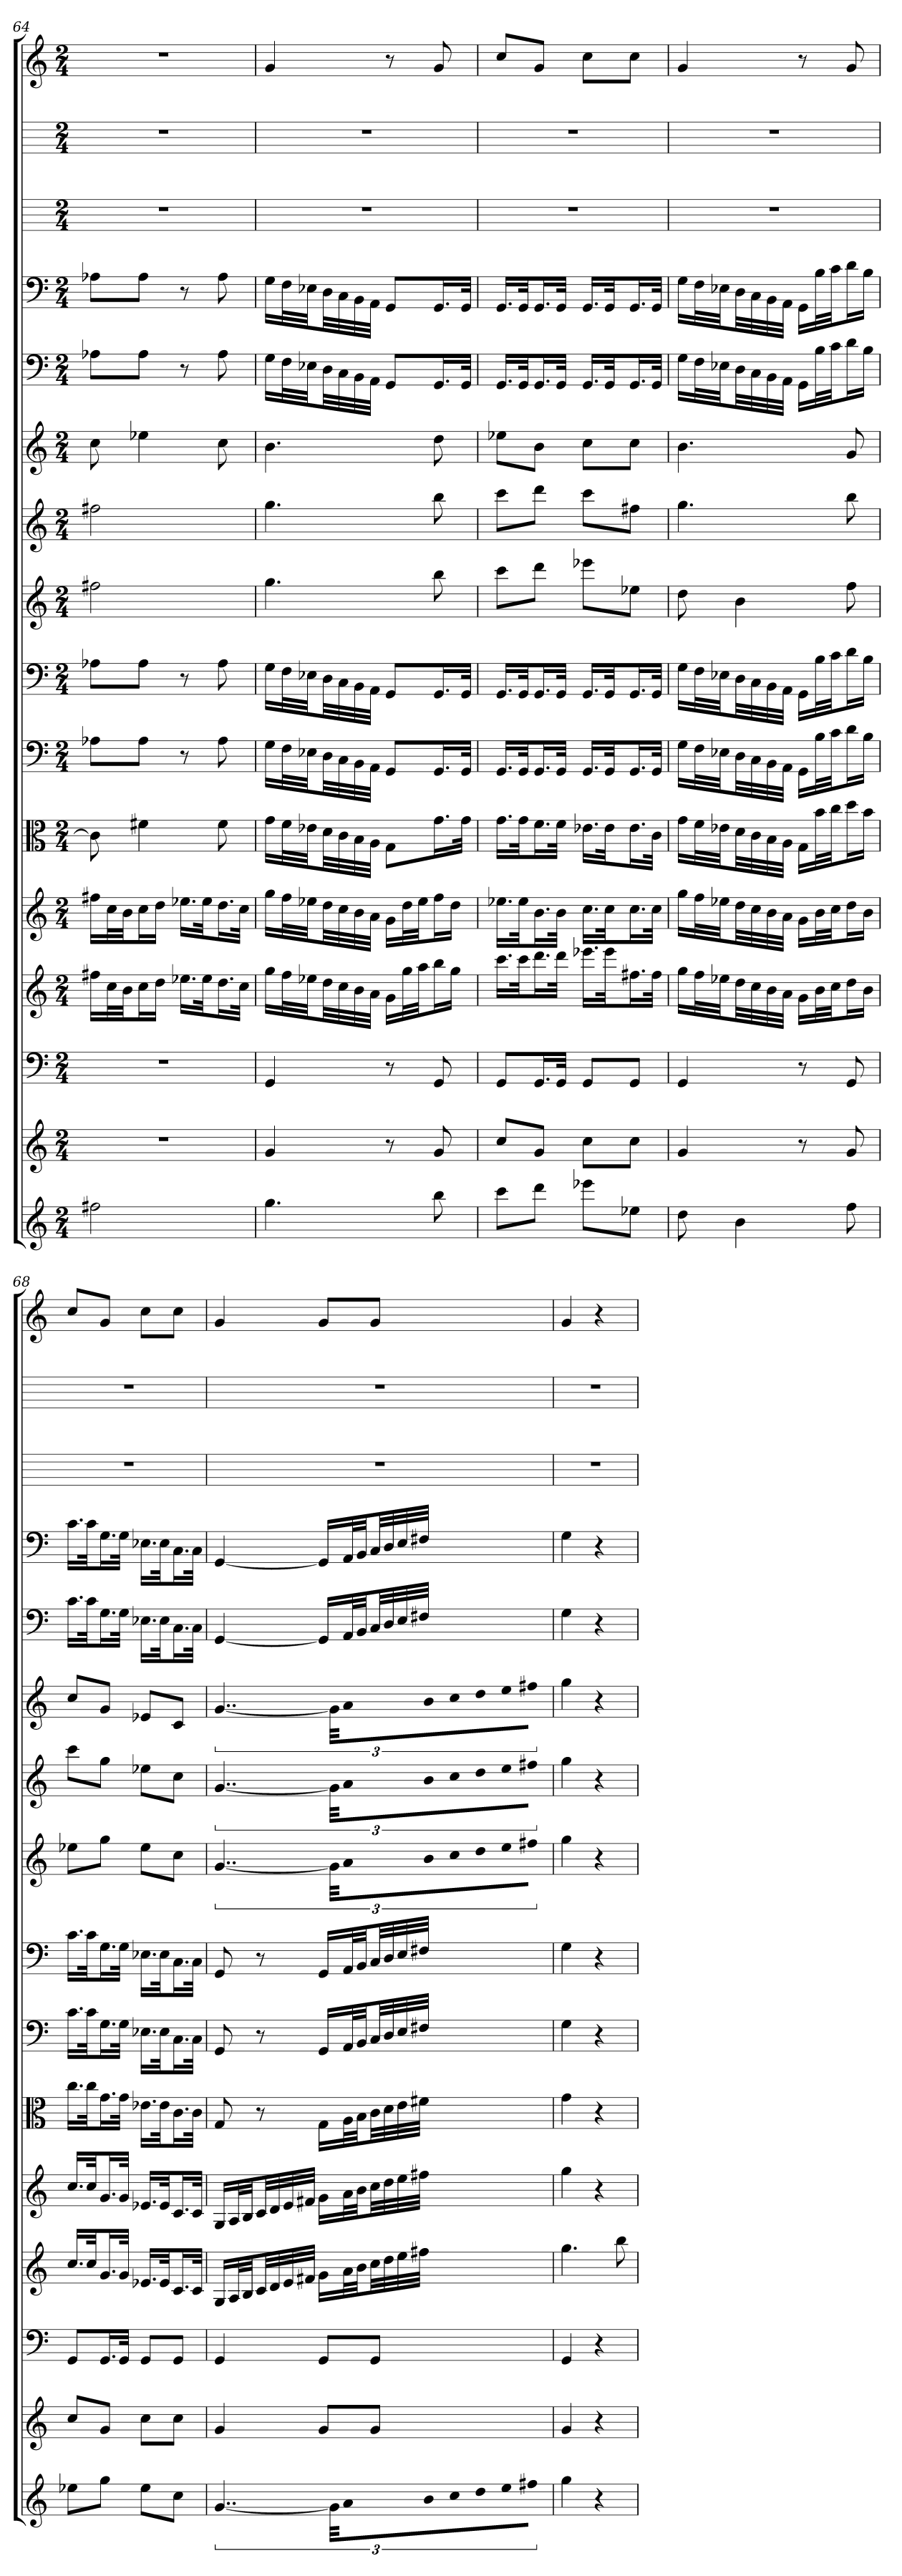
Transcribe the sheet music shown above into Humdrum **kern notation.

**kern	**kern	**kern	**kern	**kern	**kern	**kern	**kern	**kern	**kern	**kern	**kern	**kern	**kern	**kern	**kern
*part16	*part15	*part14	*part13	*part12	*part11	*part10	*part9	*part8	*part7	*part6	*part5	*part4	*part3	*part2	*part1
*staff16	*staff15	*staff14	*staff13	*staff12	*staff11	*staff10	*staff9	*staff8	*staff7	*staff6	*staff5	*staff4	*staff3	*staff2	*staff1
*	*	*clefF4	*	*	*clefC3	*clefF4	*clefF4	*	*	*	*clefF4	*clefF4	*	*	*
*k[]	*k[]	*k[]	*k[]	*k[]	*k[]	*k[]	*k[]	*k[]	*k[]	*k[]	*k[]	*k[]	*k[]	*k[]	*k[]
*C:	*C:	*C:	*C:	*C:	*C:	*C:	*C:	*C:	*C:	*C:	*C:	*C:	*C:	*C:	*C:
*M2/4	*M2/4	*M2/4	*M2/4	*M2/4	*M2/4	*M2/4	*M2/4	*M2/4	*M2/4	*M2/4	*M2/4	*M2/4	*M2/4	*M2/4	*M2/4
=64	=64	=64	=64	=64	=64	=64	=64	=64	=64	=64	=64	=64	=64	=64	=64
2ff#X	2r	2r	16ff#XLL	16ff#XLL	8c]	8A-X\L	8A-X\L	2ff#X	2ff#X	8cc	8A-X\L	8A-X\L	2r	2r	2r
.	.	.	32ccL	32ccL	.	.	.	.	.	.	.	.	.	.	.
.	.	.	32bJJ	32bJJ	.	.	.	.	.	.	.	.	.	.	.
.	.	.	16ccL	16ccL	4f#X	8A-\J	8A-\J	.	.	4ee-X	8A-\J	8A-\J	.	.	.
.	.	.	16ddJJ	16ddJJ	.	.	.	.	.	.	.	.	.	.	.
.	.	.	16.ee-XLL	16.ee-XLL	.	8r	8r	.	.	.	8r	8r	.	.	.
.	.	.	32ee-Jk	32ee-Jk	.	.	.	.	.	.	.	.	.	.	.
.	.	.	16.ddL	16.ddL	8f#	8A-	8A-	.	.	8cc	8A-	8A-	.	.	.
.	.	.	32ccJJk	32ccJJk	.	.	.	.	.	.	.	.	.	.	.
=65	=65	=65	=65	=65	=65	=65	=65	=65	=65	=65	=65	=65	=65	=65	=65
4.gg	4g	4GG	16ggLL	16ggLL	16g\LL	16G\LL	16G\LL	4.gg	4.gg	4.b	16G\LL	16G\LL	2r	2r	4g
.	.	.	32ffL	32ffL	32f\L	32F\L	32F\L	.	.	.	32F\L	32F\L	.	.	.
.	.	.	32ee-XJJ	32ee-XJJ	32e-X\JJ	32E-X\JJ	32E-X\JJ	.	.	.	32E-X\JJ	32E-X\JJ	.	.	.
.	.	.	32ddLL	32ddLL	32d\LL	32D\LL	32D\LL	.	.	.	32D\LL	32D\LL	.	.	.
.	.	.	32cc	32cc	32c\	32C\	32C\	.	.	.	32C\	32C\	.	.	.
.	.	.	32b	32b	32B\	32BB\	32BB\	.	.	.	32BB\	32BB\	.	.	.
.	.	.	32aJJJ	32aJJJ	32A\JJJ	32AA\JJJ	32AA\JJJ	.	.	.	32AA\JJJ	32AA\JJJ	.	.	.
.	8r	8r	16gLL	16gLL	8G\L	8GG/L	8GG/L	.	.	.	8GG/L	8GG/L	.	.	8r
.	.	.	32ggL	32ddL	.	.	.	.	.	.	.	.	.	.	.
.	.	.	32aaJJ	32ee-JJ	.	.	.	.	.	.	.	.	.	.	.
8bb	8g	8GG	16bbL	16ffL	16.g\L	16.GG/L	16.GG/L	8bb	8bb	8dd	16.GG/L	16.GG/L	.	.	8g
.	.	.	16ggJJ	16ddJJ	.	.	.	.	.	.	.	.	.	.	.
.	.	.	.	.	32g\JJk	32GG/JJk	32GG/JJk	.	.	.	32GG/JJk	32GG/JJk	.	.	.
=66	=66	=66	=66	=66	=66	=66	=66	=66	=66	=66	=66	=66	=66	=66	=66
8cccL	8ccL	8GG/L	16.cccLL	16.ee-XLL	16.g\LL	16.GG/LL	16.GG/LL	8cccL	8cccL	8ee-XL	16.GG/LL	16.GG/LL	2r	2r	8ccL
.	.	.	32cccJk	32ee-Jk	32g\Jk	32GG/Jk	32GG/Jk	.	.	.	32GG/Jk	32GG/Jk	.	.	.
8dddJ	8gJ	16.GG/L	16.dddL	16.bL	16.f\L	16.GG/L	16.GG/L	8dddJ	8dddJ	8bJ	16.GG/L	16.GG/L	.	.	8gJ
.	.	32GG/JJk	32dddJJk	32bJJk	32f\JJk	32GG/JJk	32GG/JJk	.	.	.	32GG/JJk	32GG/JJk	.	.	.
8eee-XL	8ccL	8GG/L	16.eee-XLL	16.ccLL	16.e-X\LL	16.GG/LL	16.GG/LL	8eee-XL	8cccL	8ccL	16.GG/LL	16.GG/LL	.	.	8ccL
.	.	.	32eee-Jk	32ccJk	32e-\Jk	32GG/Jk	32GG/Jk	.	.	.	32GG/Jk	32GG/Jk	.	.	.
8ee-XJ	8ccJ	8GG/J	16.ff#XL	16.ccL	16.e-\L	16.GG/L	16.GG/L	8ee-XJ	8ff#XJ	8ccJ	16.GG/L	16.GG/L	.	.	8ccJ
.	.	.	32ff#JJk	32ccJJk	32c\JJk	32GG/JJk	32GG/JJk	.	.	.	32GG/JJk	32GG/JJk	.	.	.
=67	=67	=67	=67	=67	=67	=67	=67	=67	=67	=67	=67	=67	=67	=67	=67
8dd	4g	4GG	16ggLL	16ggLL	16g\LL	16G\LL	16G\LL	8dd	4.gg	4.b	16G\LL	16G\LL	2r	2r	4g
.	.	.	32ffL	32ffL	32f\L	32F\L	32F\L	.	.	.	32F\L	32F\L	.	.	.
.	.	.	32ee-XJJ	32ee-XJJ	32e-X\JJ	32E-X\JJ	32E-X\JJ	.	.	.	32E-X\JJ	32E-X\JJ	.	.	.
4b	.	.	32ddLL	32ddLL	32d\LL	32D\LL	32D\LL	4b	.	.	32D\LL	32D\LL	.	.	.
.	.	.	32cc	32cc	32c\	32C\	32C\	.	.	.	32C\	32C\	.	.	.
.	.	.	32b	32b	32B\	32BB\	32BB\	.	.	.	32BB\	32BB\	.	.	.
.	.	.	32aJJJ	32aJJJ	32A\JJJ	32AA\JJJ	32AA\JJJ	.	.	.	32AA\JJJ	32AA\JJJ	.	.	.
.	8r	8r	16gLL	16gLL	16G\LL	16GG\LL	16GG\LL	.	.	.	16GG\LL	16GG\LL	.	.	8r
.	.	.	32bL	32bL	32b\L	32B\L	32B\L	.	.	.	32B\L	32B\L	.	.	.
.	.	.	32ccJJ	32ccJJ	32cc\JJ	32c\JJ	32c\JJ	.	.	.	32c\JJ	32c\JJ	.	.	.
8ff	8g	8GG	16ddL	16ddL	16dd\L	16d\L	16d\L	8ff	8bb	8g	16d\L	16d\L	.	.	8g
.	.	.	16bJJ	16bJJ	16b\JJ	16B\JJ	16B\JJ	.	.	.	16B\JJ	16B\JJ	.	.	.
=68	=68	=68	=68	=68	=68	=68	=68	=68	=68	=68	=68	=68	=68	=68	=68
8ee-XL	8ccL	8GG/L	16.ccLL	16.ccLL	16.cc\LL	16.c\LL	16.c\LL	8ee-XL	8cccL	8ccL	16.c\LL	16.c\LL	2r	2r	8ccL
.	.	.	32ccJk	32ccJk	32cc\Jk	32c\Jk	32c\Jk	.	.	.	32c\Jk	32c\Jk	.	.	.
8ggJ	8gJ	16.GG/L	16.gL	16.gL	16.g\L	16.G\L	16.G\L	8ggJ	8ggJ	8gJ	16.G\L	16.G\L	.	.	8gJ
.	.	32GG/JJk	32gJJk	32gJJk	32g\JJk	32G\JJk	32G\JJk	.	.	.	32G\JJk	32G\JJk	.	.	.
8ee-L	8ccL	8GG/L	16.e-XLL	16.e-XLL	16.e-X\LL	16.E-X\LL	16.E-X\LL	8ee-L	8ee-XL	8e-XL	16.E-X\LL	16.E-X\LL	.	.	8ccL
.	.	.	32e-Jk	32e-Jk	32e-\Jk	32E-\Jk	32E-\Jk	.	.	.	32E-\Jk	32E-\Jk	.	.	.
8ccJ	8ccJ	8GG/J	16.cL	16.cL	16.c\L	16.C\L	16.C\L	8ccJ	8ccJ	8cJ	16.C\L	16.C\L	.	.	8ccJ
.	.	.	32cJJk	32cJJk	32c\JJk	32C\JJk	32C\JJk	.	.	.	32C\JJk	32C\JJk	.	.	.
=69	=69	=69	=69	=69	=69	=69	=69	=69	=69	=69	=69	=69	=69	=69	=69
[6..g	4g	4GG	16GLL	16GLL	8G	8GG	8GG	[6..g	[6..g	[6..g	[4GG	[4GG	2r	2r	4g
.	.	.	32AL	32AL	.	.	.	.	.	.	.	.	.	.	.
.	.	.	32BJJ	32BJJ	.	.	.	.	.	.	.	.	.	.	.
.	.	.	32cLL	32cLL	8r	8r	8r	.	.	.	.	.	.	.	.
.	.	.	32d	32d	.	.	.	.	.	.	.	.	.	.	.
.	.	.	32e	32e	.	.	.	.	.	.	.	.	.	.	.
.	.	.	32f#XJJJ	32f#XJJJ	.	.	.	.	.	.	.	.	.	.	.
.	8gL	8GG/L	16gLL	16gLL	16G\LL	16GG/LL	16GG/LL	.	.	.	16GG/LL]	16GG/LL]	.	.	8gL
48gLLL]	.	.	.	.	.	.	.	48gLLL]	48gLLL]	48gLLL]	.	.	.	.	.
32a	.	.	32aL	32aL	32A\L	32AA/L	32AA/L	32a	32a	32a	32AA/L	32AA/L	.	.	.
32bJJ	.	.	32bJJ	32bJJ	32B\JJ	32BB/JJ	32BB/JJ	32bJJ	32bJJ	32bJJ	32BB/JJ	32BB/JJ	.	.	.
32ccLL	8gJ	8GG/J	32ccLL	32ccLL	32c\LL	32C/LL	32C/LL	32ccLL	32ccLL	32ccLL	32C/LL	32C/LL	.	.	8gJ
32dd	.	.	32dd	32dd	32d\	32D/	32D/	32dd	32dd	32dd	32D/	32D/	.	.	.
32ee	.	.	32ee	32ee	32e\	32E/	32E/	32ee	32ee	32ee	32E/	32E/	.	.	.
32ff#XJJJ	.	.	32ff#XJJJ	32ff#XJJJ	32f#X\JJJ	32F#X/JJJ	32F#X/JJJ	32ff#XJJJ	32ff#XJJJ	32ff#XJJJ	32F#X/JJJ	32F#X/JJJ	.	.	.
=70	=70	=70	=70	=70	=70	=70	=70	=70	=70	=70	=70	=70	=70	=70	=70
4gg	4g	4GG	4.gg	4gg	4g	4G	4G	4gg	4gg	4gg	4G	4G	2r	2r	4g
4r	4r	4r	.	4r	4r	4r	4r	4r	4r	4r	4r	4r	.	.	4r
.	.	.	8bb	.	.	.	.	.	.	.	.	.	.	.	.
=	=	=	=	=	=	=	=	=	=	=	=	=	=	=	=
*-	*-	*-	*-	*-	*-	*-	*-	*-	*-	*-	*-	*-	*-	*-	*-
